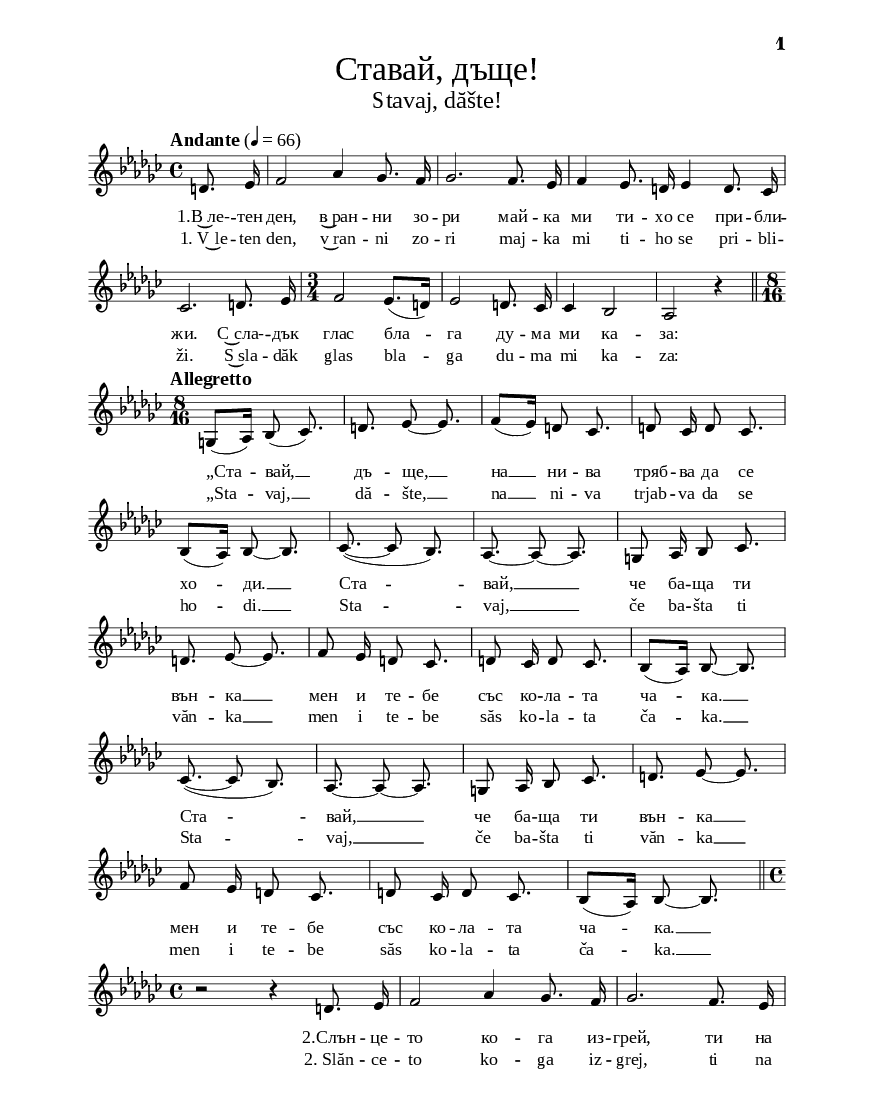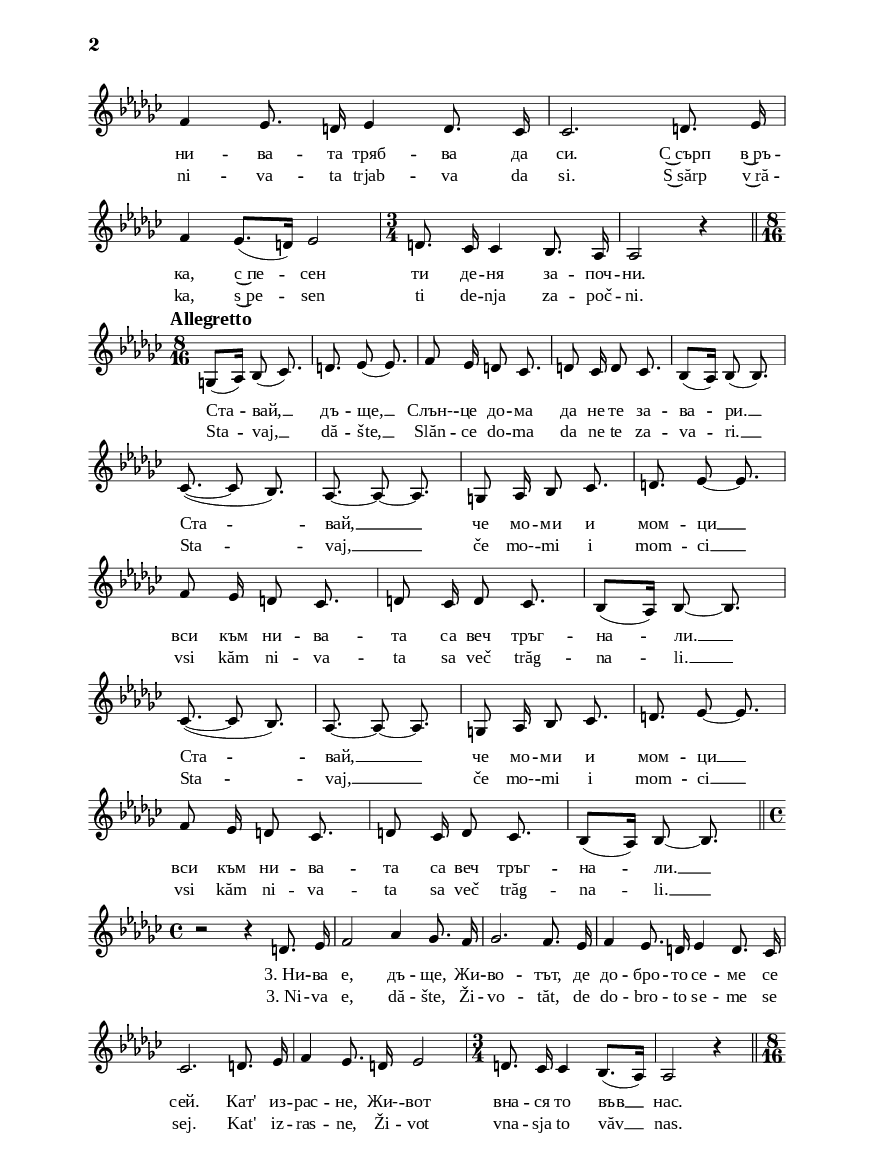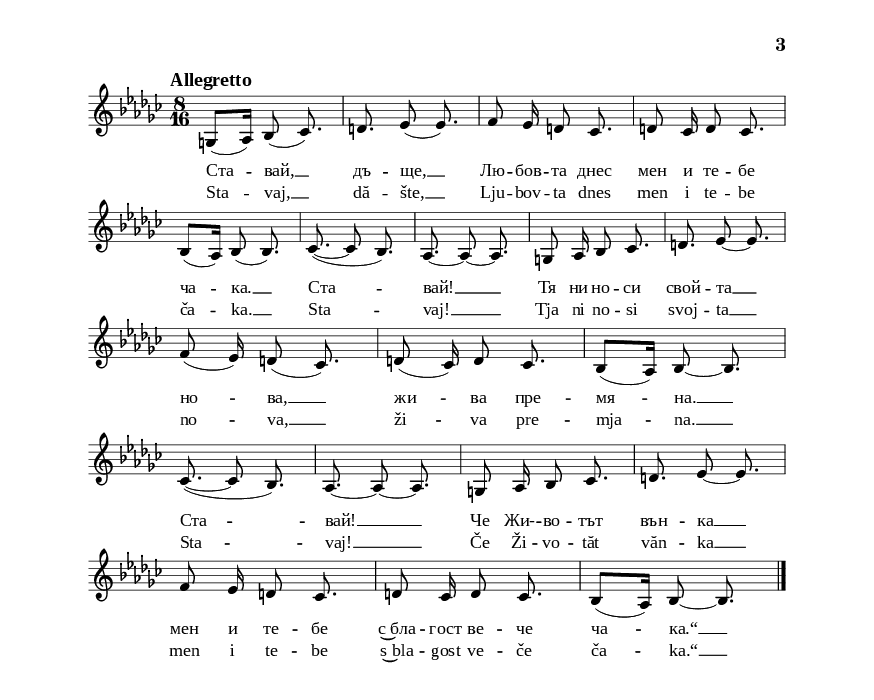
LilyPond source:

\version "2.24.2"

% include paper part and global functions
\include "include/globals.ily"

"rightBraces018" = \markup {
  \column {
    % repeat braces
    \translate #'(0 . -12.6 )
    \right-brace #18

    \translate #'(0 . -22.4 )
    \right-brace #18


  }
  \column {
    % repeat numbers
    \translate #'(0 . -13.2 )
    2

    \translate #'(0 . -24.2 )
    2


  }
}

\bookpart {
  \label #'ref142
  \tocItem \markup "Ставай, дъще! – Stavaj, dăšte!"
  \include "include/bookpart-paper.ily"
  \score {
    \include "include/score-layout.ily"


    \new Voice \absolute {
      \clef treble

      \key es \minor

      \time 4/4
      \tempoFunc "Andante" 4 "66"
      \autoBeamOff 
      \partial 4
      d'8. es'16 | % 2
      f'2 as'4 ges'8. f'16 | ges'2. f'8.es'16 | f'4 es'8.  d'16  es'4 d'8. ces'16 | \break
      ces'2. d'8. es'16 | \time 3/4 f'2 es'8. [( d'16 )] | % 7
      es'2  d'8. ces'16 | % 8
      ces'4 bes2 | % 9
      as2 r4  \bar "||"  \break 
      \time 8/16  |
      \tempo "Allegretto" g8 [( as16 )] bes8 ( ces'8. ) | % 11
      d'8. es'8 ~ es'8. | % 12
      f'8 [( es'16 )] d'8 ces'8. | % 13
      d'8 ces'16 d'8 ces'8. \break | % 14
      bes8 [( as16 )] bes8 ~ bes8. | % 15
      ces'8. ( ~ ces'8 bes8. ) | % 16
      as8. ~ as8 ~ as8. | % 17
      g8 as16 bes8 ces'8. \break | % 18
      d'8. es'8 ~ es'8. | % 19
      f'8 es'16 d'8 ces'8. |
      d'8 ces'16 d'8 ces'8. | % 21
      bes8 [( as16 )] bes8 ~ bes8. \break | % 22
      ces'8. ( ~ ces'8 bes8. ) | % 23
      as8. ~ as8 ~ as8. | % 24
      g8 as16 bes8 ces'8. | % 25
      d'8. es'8 ~ es'8. \break | % 26
      f'8 es'16 d'8 ces'8. | % 27
      d'8 ces'16 d'8 ces'8. | % 28
      bes8 [(as16) ] bes8 ~ bes8. \bar "||" \break
      \time 4/4 r2 r4 d'8. es'16 | f'2 as'4 ges'8. f'16 | 
      ges'2. f'8.es'16 | \break
      
       f'4 es'8. d'16  es'4 d'8. ces'16 |
      ces'2. d'8. es'16 | \break
       f'4 es'8. [(d'16 ) ]es'2 | 
      \time 3/4 d'8. ces'16 ces'4 bes8. as16 | as2 r4 | \bar "||"  \break
      
      \time 8/16 \tempo "Allegretto" g8 [(as16 )] bes8 (ces'8. ) | d'8. es'8 (es'8.) |
      
      f'8 es'16  d'8 ces'8. | d'8 ces'16 d'8 ces'8. | bes8 [(as16)] bes8 (bes8.) \break

      ces'8. ( ~ ces'8 bes8. ) |
      as8. ~ as8 ~ as8. | % 24
      g8 as16 bes8 ces'8. | % 25
      d'8. es'8 ~ es'8. \break |
      f'8 es'16 d'8 ces'8. | % 27
      d'8 ces'16 d'8 ces'8. | % 28
      bes8 [( as16 )] bes8 ~ bes8. | \break
      ces'8. ( ~ ces'8 bes8. ) |
      as8. ~ as8 ~ as8. | % 24
      g8 as16 bes8 ces'8. | % 25
      d'8. es'8 ~ es'8. \break |
      f'8 es'16 d'8 ces'8. | % 27
      d'8 ces'16 d'8 ces'8. | % 28
      bes8 [( as16 )] bes8 ~ bes8. | \bar "||"  \break

      %\pageBreak

      \time 4/4 r2 r4  d'8. es'16 | f'2 as'4 ges'8. f'16 |
      ges'2. f'8.es'16 | f'4 es'8. d'16  es'4 d'8. ces'16 | \break
      ces'2. d'8. es'16 |
      f'4 es'8. d'16  es'2 |
      \time 3/4 d'8. ces'16 ces'4 bes8. [(as16) ] | as2 r4 | \bar "||"  \pageBreak
      \time 8/16 \tempo "Allegretto" g8 [(as16 )] bes8 (ces'8. ) | d'8. es'8 (es'8.) |  f'8 es'16 d'8 ces'8. | d'8 ces'16 d'8 ces'8. | \break  bes8 [(as16)] bes8 (bes8.) 

      ces'8. ( ~ ces'8 bes8. ) |
      as8. ~ as8 ~ as8. | % 24
      g8 as16 bes8 ces'8. | % 25
      d'8. es'8 ~ es'8. \break |
      f'8 (es'16) d'8 ( ces'8.) | % 27
      d'8 (ces'16) d'8 ces'8. | % 28
      bes8 [( as16 )] bes8 ~ bes8. | \break
      ces'8. ( ~ ces'8 bes8. ) |
      as8. ~ as8 ~ as8. | % 24
      g8 as16 bes8 ces'8. | % 25
      d'8. es'8 ~ es'8. \break |
      f'8 es'16 d'8 ces'8. | % 27
      d'8 ces'16 d'8 ces'8. | % 28
      bes8 [( as16 )] bes8 ~ bes8. | \break \bar "|."
    }


    \addlyrics {
      "1.В~ле-" -- тен
      ден, в~ран -- ни зо -- ри май -- ка ми ти -- хо се при --
      бли -- жи. "С~сла-" -- дък глас бла -- га ду -- ма ми
      ка -- за: „Ста -- вай, __ дъ -- ще, __ на __ ни -- ва
      тряб -- ва да се хо -- ди. __ Ста -- вай, __ че ба --
      ща ти вън -- ка __ мен и те -- бе със ко -- ла --
      та ча -- ка. __ Ста -- вай, __ че ба -- ща ти вън --
      ка __  мен и те -- бе със ко -- ла -- та ча --
      ка. __ 
      
      "2.Слън" -- це -- то ко -- га из -- грей,
      ти на ни -- ва -- та тряб -- ва да си.
      "С~сърп" в~ръ -- ка, с~пе -- сен ти
      де -- ня за -- поч -- ни. Ста -- вай, __ дъ -- ще, __
      "Слън-" -- це до -- ма да не те за -- ва -- ри. __
      Ста -- вай, __ че мо -- ми и мом -- ци __ вси към ни -- ва -- та са веч тръг -- на -- ли. __
      Ста -- вай, __ че мо -- ми и мом -- ци __ вси към ни -- ва -- та са веч тръг -- на -- ли. __

      "3. Ни" -- ва е, дъ -- ще, Жи -- во -- тът,
      де до -- бро -- то се -- ме се сей.
      Кат' из -- рас -- не, "Жи-" -- вот вна -- ся
      то във __ нас. Ста -- вай, __ дъ -- ще, __
      Лю -- бов -- та днес мен и те -- бе ча -- ка. __
      Ста -- вай! __ Тя ни но -- си
      свой -- та __ но -- ва, __ жи -- ва пре -- мя -- на. __
      Ста -- вай! __ Че "Жи-" -- во -- тът вън -- ка __ мен
      и те -- бе с~бла -- гост ве -- че ча -- ка.“ __

    }

\addlyrics {
      "1. V~le" -- ten
      den, v~ran -- ni zo -- ri maj -- ka mi ti -- ho se pri --
      bli -- ži. "S~sla" -- dăk glas bla -- ga du -- ma mi
      ka -- za: „Sta -- vaj, __ dă -- šte, __ na __ ni -- va
      trjab -- va da se ho -- di. __ Sta -- vaj, __ če ba --
      šta ti văn -- ka __ men i te -- be săs ko -- la --
      ta ča -- ka. __  Sta -- vaj, __ če ba -- šta ti văn --
      ka __ men i te -- be săs ko -- la -- ta ča --
      ka. __ 
      
      "2. Slăn" -- ce -- to ko -- ga iz -- grej,
      ti na ni -- va -- ta trjab -- va da si.
      "S~sărp" v~ră -- ka, s~pe -- sen ti
      de -- nja za -- poč -- ni. Sta -- vaj, __ dă -- šte, __
      Slăn -- ce do -- ma da ne te za -- va -- ri. __ 
      Sta -- vaj, __ če "mo-" -- mi i mom -- ci __ vsi kăm ni -- va -- ta sa več trăg -- na -- li. __
      Sta -- vaj, __ če "mo-" -- mi i mom -- ci __ vsi kăm ni -- va -- ta sa več trăg -- na -- li. __

      "3. Ni" -- va e, dă -- šte, Ži -- vo -- tăt,
      de do -- bro -- to se -- me se sej.
      Kat' iz -- ras -- ne, Ži -- vot vna -- sja
      to văv __ nas. Sta -- vaj, __ dă -- šte, __
      Lju -- bov -- ta dnes men i te -- be ča -- ka. __
      Sta -- vaj! __ Tja ni no -- si
      svoj -- ta __ no -- va, __ ži -- va pre -- mja -- na. __
      Sta -- vaj! __ Če Ži -- vo -- tăt văn -- ka __ men
      i te -- be s~bla -- gost ve -- če ča -- ka.“ __

    }


    \header {
      title = \titleFunc "Ставай, дъще!" "Stavaj, dăšte!"
    }

    \midi{}



  } % score
 \pageBreak

  % include foreign translation(s) of the song
  \version "2.24.3"

\markup \fill-line { \fontsize #deTitleFontSize "Steh' auf, Tochter!" }
\markup \null
\markup \null

\markup \fontsize #deCoupletFontSize {
  \hspace #2
  \override #`(baseline-skip . ,deCoupletBaselineSkip)
  \column {
    \line { 1. An einem Sommertag, in der frühen Morgenröte, }

    \line { "   " näherte sich mir meine Mutter leise.}

    \line { "   "Mit süßer Stimme sagte sie mir ein gütiges Wort:}

    \line { "   " „Stehe auf, Tochter, weil auf den Acker gegangen werden soll.}

    \line { "   "Stehe auf, }

    \line { "   " weil dein Vater draußen auf mich und auf dich mit dem Gespann wartet.“}
    \line { " "}

    \line { 2. Wenn die Sonne aufgeht, sollst du auf dem Acker sein.}

    \line { "   " Mit der Sichel in der Hand und mit einem Lied begrüße den Tag.}

    \line { "   "Stehe auf, Tochter, damit die Sonne dich nicht im Hause findet.}

    \line { "   "Stehe auf, Tochter, }
    
      \line { "   " weil alle Mädchen und Jungen schon zum Acker aufgebrochen sind.}

    \line { " "}

    \line { 3. Der Acker, meine Tochter, ist das Leben,}

    \line { "   "wo der gute Samen gesät wird.}

    \line { "   "Wenn er gedeiht, dann trägt er Leben in uns hinein.}

    \line { "   "Stehe auf, Tochter, die Liebe wartet heute auf mich und auf dich.}

    \line { "   "Stehe auf, sie bringt uns ihr neues, lebendiges Gewand.}

    \line { "   "Stehe auf, }

    \line { "   "weil das Leben draußen schon auf mich und auf dich mit Güte wartet.}
  }
}


} % bookpart
